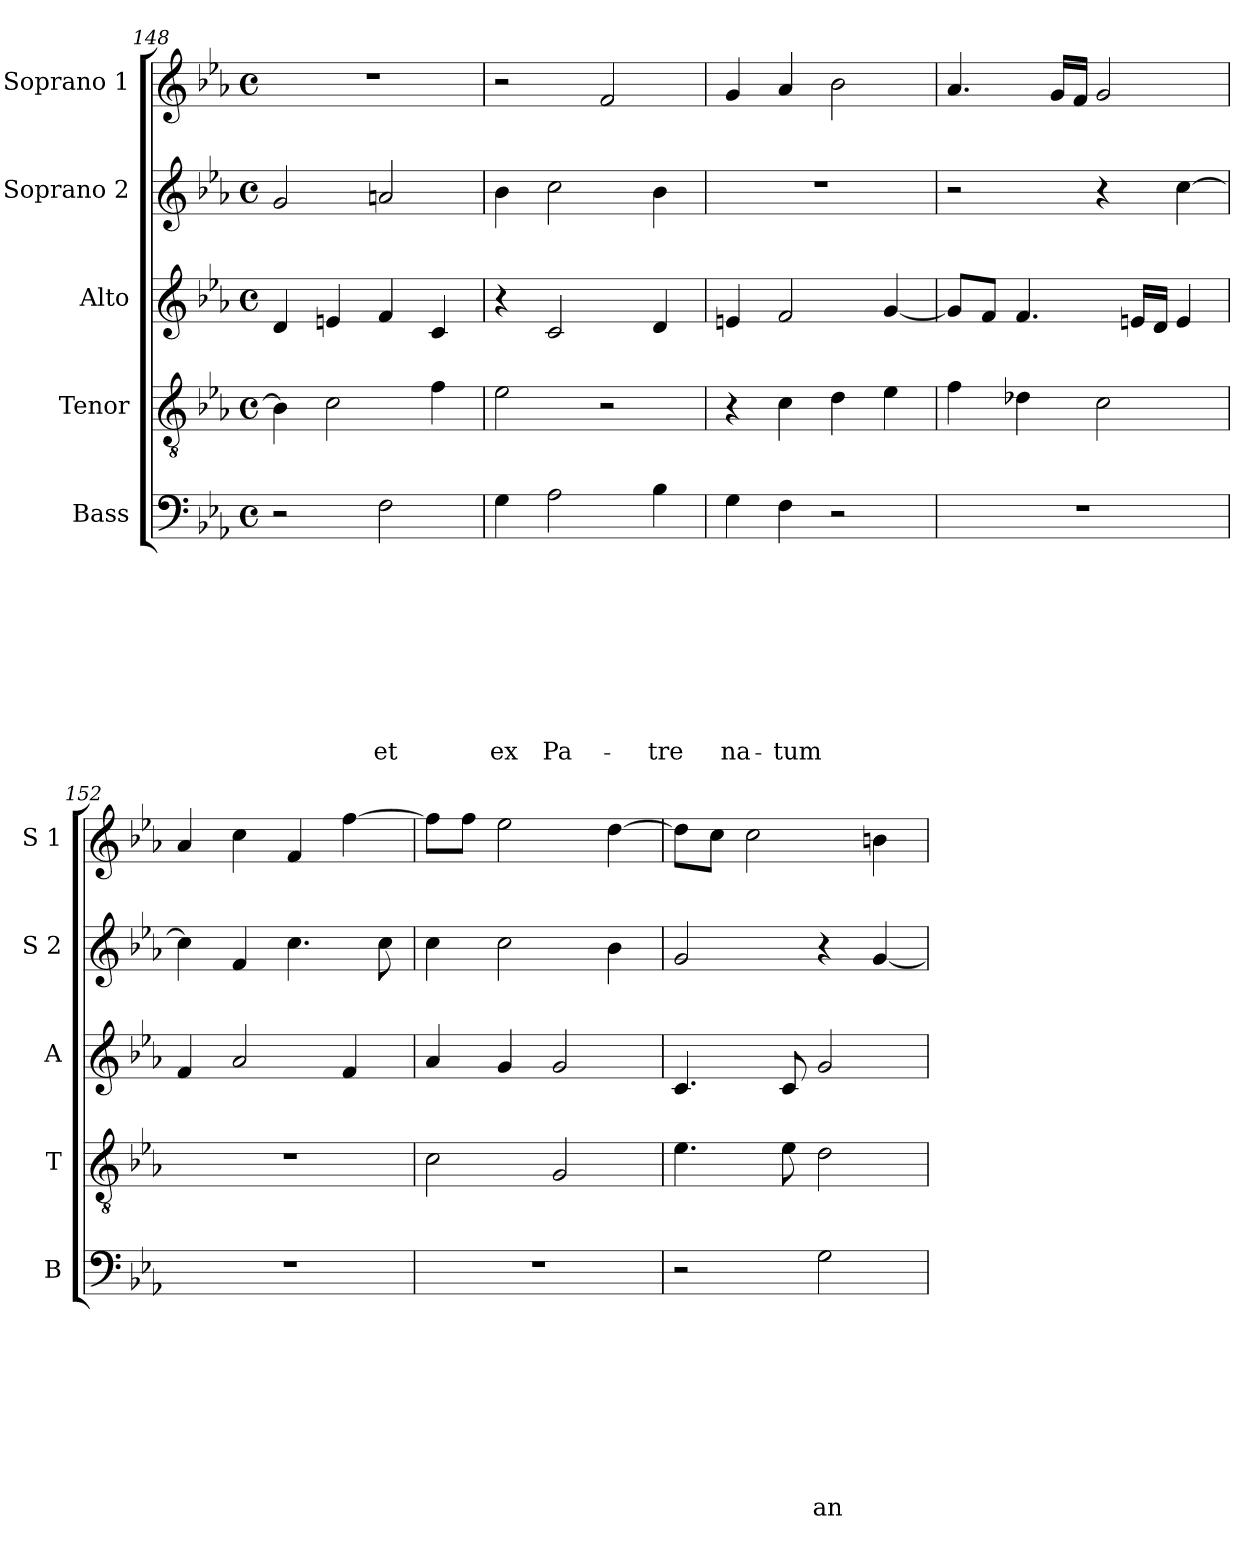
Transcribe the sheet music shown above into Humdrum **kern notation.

**kern	**text	**text	**text	**text	**text	**text	**text	**text	**text	**kern	**kern	**kern	**kern
*part5	*part5	*part5	*part5	*part5	*part5	*part5	*part5	*part5	*part5	*part4	*part3	*part2	*part1
*staff5	*staff5	*staff5	*staff5	*staff5	*staff5	*staff5	*staff5	*staff5	*staff5	*staff4	*staff3	*staff2	*staff1
*I"Bass	*	*	*	*	*	*	*	*	*	*I"Tenor	*I"Alto	*I"Soprano 2	*I"Soprano 1
*I'B	*	*	*	*	*	*	*	*	*	*I'T	*I'A	*I'S 2	*I'S 1
*clefF4	*	*	*	*	*	*	*	*	*	*clefGv2	*clefG2	*clefG2	*clefG2
*k[b-e-a-]	*	*	*	*	*	*	*	*	*	*k[b-e-a-]	*k[b-e-a-]	*k[b-e-a-]	*k[b-e-a-]
*E-:	*	*	*	*	*	*	*	*	*	*E-:	*E-:	*E-:	*E-:
*M4/4	*	*	*	*	*	*	*	*	*	*M4/4	*M4/4	*M4/4	*M4/4
*met(c)	*	*	*	*	*	*	*	*	*	*met(c)	*met(c)	*met(c)	*met(c)
=148	=148	=148	=148	=148	=148	=148	=148	=148	=148	=148	=148	=148	=148
2r	.	.	.	.	.	.	.	.	.	4B-\]	4d/	2g/	1r
.	.	.	.	.	.	.	.	.	.	2c\	4en/	.	.
!	!	!	!	!	!	!	!	!	!LO:LY:b	!	!	!	!
2F\	.	.	.	.	.	.	.	.	et	.	4f/	2an/	.
.	.	.	.	.	.	.	.	.	.	4f\	4c/	.	.
=149	=149	=149	=149	=149	=149	=149	=149	=149	=149	=149	=149	=149	=149
!	!	!	!	!	!	!	!	!	!LO:LY:b	!	!	!	!
4G\	.	.	.	.	.	.	.	.	ex	2e-\	4r	4b-\	2r
!	!	!	!	!	!	!	!	!	!LO:LY:b	!	!	!	!
2A-\	.	.	.	.	.	.	.	.	Pa-	.	2c/	2cc\	.
.	.	.	.	.	.	.	.	.	.	2r	.	.	2f/
!	!	!	!	!	!	!	!	!	!LO:LY:b	!	!	!	!
4B-\	.	.	.	.	.	.	.	.	-tre	.	4d/	4b-\	.
=150	=150	=150	=150	=150	=150	=150	=150	=150	=150	=150	=150	=150	=150
!	!	!	!	!	!	!	!	!	!LO:LY:b	!	!	!	!
4G\	.	.	.	.	.	.	.	.	na-	4r	4en/	1r	4g/
!	!	!	!	!	!	!	!	!	!LO:LY:b	!	!	!	!
4F\	.	.	.	.	.	.	.	.	-tum	4c\	2f/	.	4a-/
2r	.	.	.	.	.	.	.	.	.	4d\	.	.	2b-\
.	.	.	.	.	.	.	.	.	.	4e-\	[>4g/	.	.
!!LO:PB:g=z
=151	=151	=151	=151	=151	=151	=151	=151	=151	=151	=151	=151	=151	=151
1r	.	.	.	.	.	.	.	.	.	4f\	8g/L]	2r	4.a-/
.	.	.	.	.	.	.	.	.	.	.	8f/J	.	.
.	.	.	.	.	.	.	.	.	.	4d-X\	4.f/	.	.
.	.	.	.	.	.	.	.	.	.	.	.	.	16g/LL
.	.	.	.	.	.	.	.	.	.	.	.	.	16f/JJ
.	.	.	.	.	.	.	.	.	.	2c\	.	4r	2g/
.	.	.	.	.	.	.	.	.	.	.	16en/LL	.	.
.	.	.	.	.	.	.	.	.	.	.	16d/JJ	.	.
.	.	.	.	.	.	.	.	.	.	.	4e/	[>4cc\	.
=152	=152	=152	=152	=152	=152	=152	=152	=152	=152	=152	=152	=152	=152
1r	.	.	.	.	.	.	.	.	.	1r	4f/	4cc\]	4a-/
.	.	.	.	.	.	.	.	.	.	.	2a-/	4f/	4cc\
.	.	.	.	.	.	.	.	.	.	.	.	4.cc\	4f/
.	.	.	.	.	.	.	.	.	.	.	4f/	.	[>4ff\
.	.	.	.	.	.	.	.	.	.	.	.	8cc\	.
=153	=153	=153	=153	=153	=153	=153	=153	=153	=153	=153	=153	=153	=153
1r	.	.	.	.	.	.	.	.	.	2c\	4a-/	4cc\	8ff\L]
.	.	.	.	.	.	.	.	.	.	.	.	.	8ff\J
.	.	.	.	.	.	.	.	.	.	.	4g/	2cc\	2ee-\
.	.	.	.	.	.	.	.	.	.	2G/	2g/	.	.
.	.	.	.	.	.	.	.	.	.	.	.	4b-\	[>4dd\
=154	=154	=154	=154	=154	=154	=154	=154	=154	=154	=154	=154	=154	=154
2r	.	.	.	.	.	.	.	.	.	4.e-\	4.c/	2g/	8dd\L]
.	.	.	.	.	.	.	.	.	.	.	.	.	8cc\J
.	.	.	.	.	.	.	.	.	.	.	.	.	2cc\
.	.	.	.	.	.	.	.	.	.	8e-\	8c/	.	.
!	!	!	!	!	!	!	!	!	!LO:LY:b	!	!	!	!
2G\	.	.	.	.	.	.	.	.	an-	2d\	2g/	4r	.
.	.	.	.	.	.	.	.	.	.	.	.	[<4g/	4bn\
=	=	=	=	=	=	=	=	=	=	=	=	=	=
*-	*-	*-	*-	*-	*-	*-	*-	*-	*-	*-	*-	*-	*-
